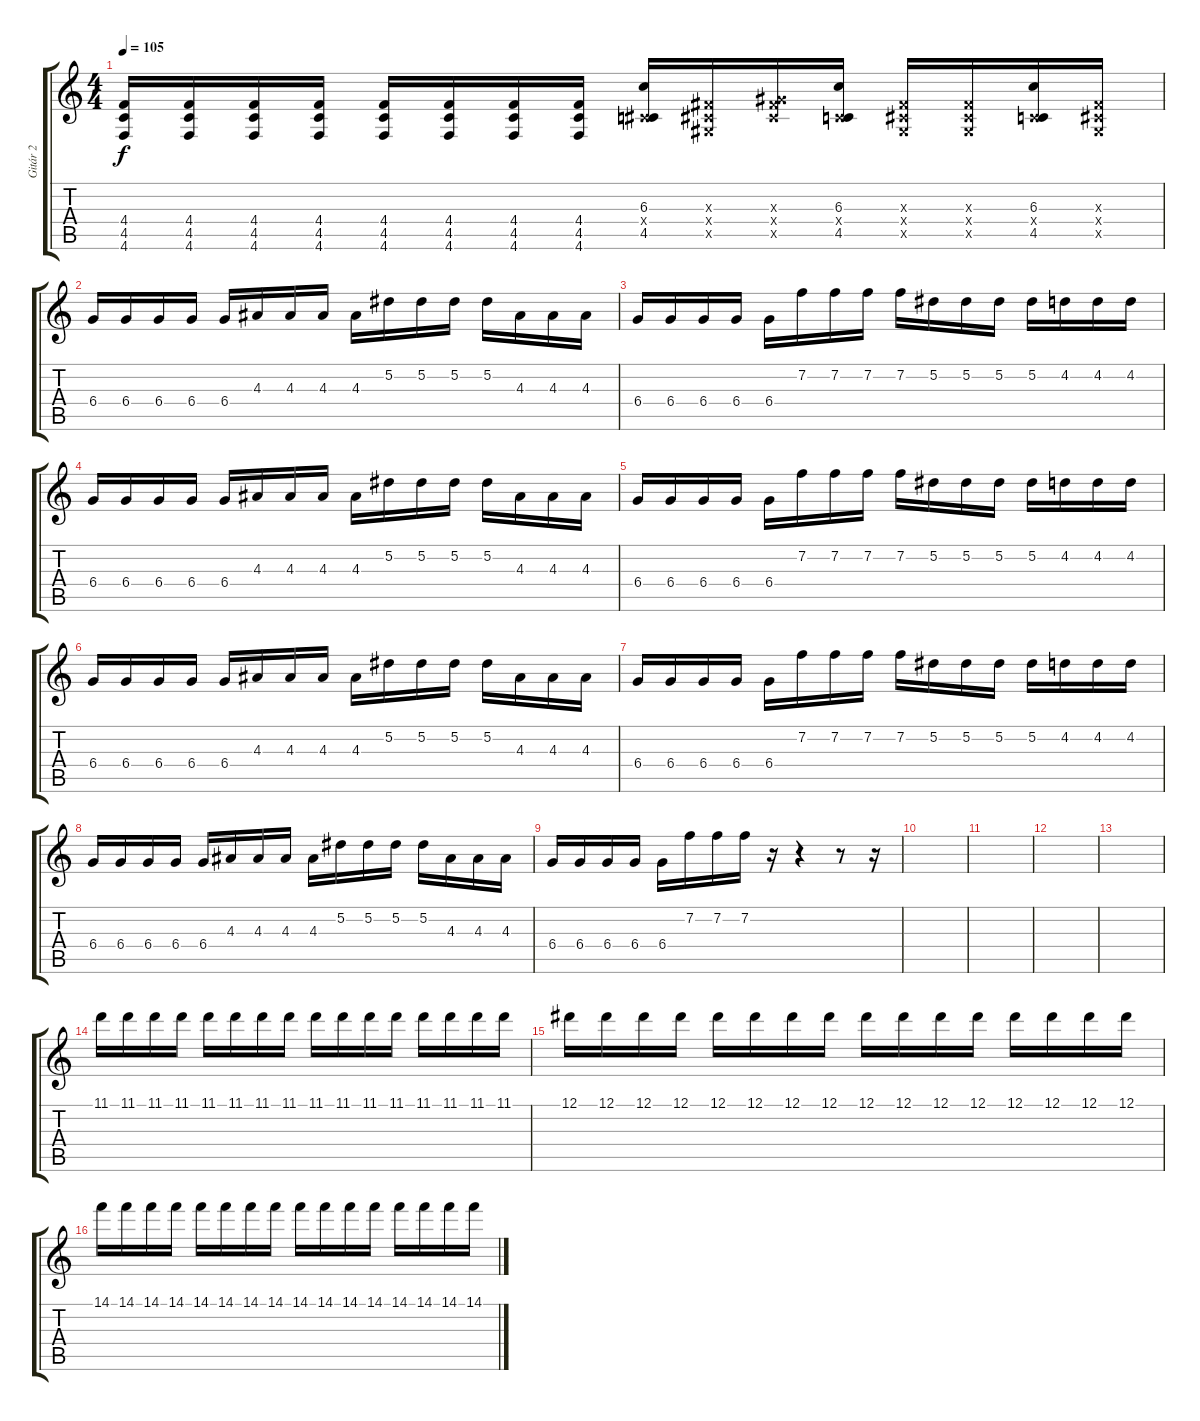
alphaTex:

\track ("Gitár 2" "Gitár 2") {instrument distortionguitar}
\staff {score tabs}
\tuning (Eb4 Bb3 Gb3 Db3 Ab2 Db2) {hide}
\ts (4 4)
\tempo 105
\clef g2
\ks c
(4.4 4.5 4.6).16{dy f} (4.4 4.5 4.6).16 (4.4 4.5 4.6).16 (4.4 4.5 4.6).16 (4.4 4.5 4.6).16 (4.4 4.5 4.6).16 (4.4 4.5 4.6).16 (4.4 4.5 4.6).16 (6.3 0.4{x} 4.5).16 (0.3{x} 0.4{x} 0.5{x}).16 (0.3{x} 7.4{x} 5.5{x}).16 (6.3 0.4{x} 4.5).16 (0.3{x} 0.4{x} 0.5{x}).16 (0.3{x} 0.4{x} 0.5{x}).16 (6.3 0.4{x} 4.5).16 (0.3{x} 0.4{x} 0.5{x}).16 |
6.4.16 6.4.16 6.4.16 6.4.16 6.4.16 4.3.16 4.3.16 4.3.16 4.3.16 5.2.16 5.2.16 5.2.16 5.2.16 4.3.16 4.3.16 4.3.16 |
6.4.16 6.4.16 6.4.16 6.4.16 6.4.16 7.2.16 7.2.16 7.2.16 7.2.16 5.2.16 5.2.16 5.2.16 5.2.16 4.2.16 4.2.16 4.2.16 |
6.4.16 6.4.16 6.4.16 6.4.16 6.4.16 4.3.16 4.3.16 4.3.16 4.3.16 5.2.16 5.2.16 5.2.16 5.2.16 4.3.16 4.3.16 4.3.16 |
6.4.16 6.4.16 6.4.16 6.4.16 6.4.16 7.2.16 7.2.16 7.2.16 7.2.16 5.2.16 5.2.16 5.2.16 5.2.16 4.2.16 4.2.16 4.2.16 |
6.4.16 6.4.16 6.4.16 6.4.16 6.4.16 4.3.16 4.3.16 4.3.16 4.3.16 5.2.16 5.2.16 5.2.16 5.2.16 4.3.16 4.3.16 4.3.16 |
6.4.16 6.4.16 6.4.16 6.4.16 6.4.16 7.2.16 7.2.16 7.2.16 7.2.16 5.2.16 5.2.16 5.2.16 5.2.16 4.2.16 4.2.16 4.2.16 |
6.4.16 6.4.16 6.4.16 6.4.16 6.4.16 4.3.16 4.3.16 4.3.16 4.3.16 5.2.16 5.2.16 5.2.16 5.2.16 4.3.16 4.3.16 4.3.16 |
6.4.16 6.4.16 6.4.16 6.4.16 6.4.16 7.2.16 7.2.16 7.2.16 r.16 r.4 r.8 r.16 |
|
|
|
|
11.1.16 11.1.16 11.1.16 11.1.16 11.1.16 11.1.16 11.1.16 11.1.16 11.1.16 11.1.16 11.1.16 11.1.16 11.1.16 11.1.16 11.1.16 11.1.16 |
12.1.16 12.1.16 12.1.16 12.1.16 12.1.16 12.1.16 12.1.16 12.1.16 12.1.16 12.1.16 12.1.16 12.1.16 12.1.16 12.1.16 12.1.16 12.1.16 |
14.1.16 14.1.16 14.1.16 14.1.16 14.1.16 14.1.16 14.1.16 14.1.16 14.1.16 14.1.16 14.1.16 14.1.16 14.1.16 14.1.16 14.1.16 14.1.16
